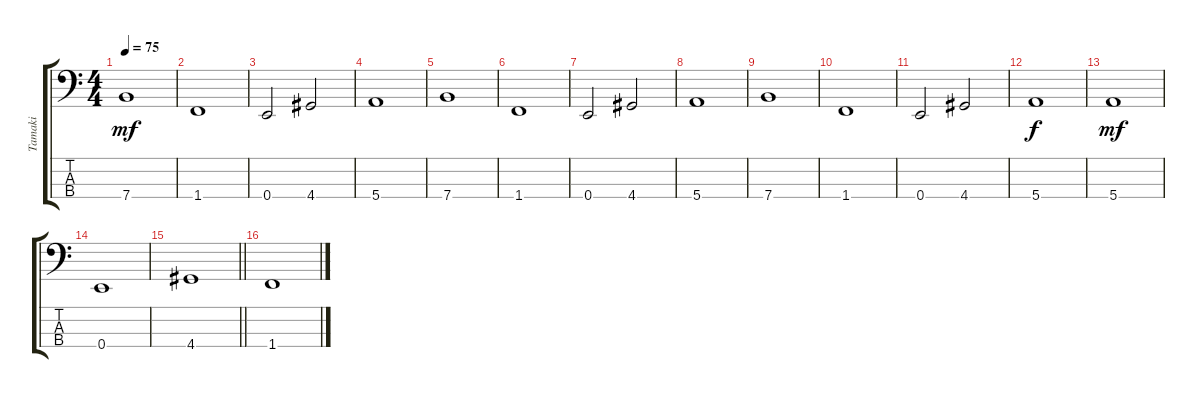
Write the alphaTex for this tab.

\track ("Tamaki" "Tamaki") {instrument electricbassfinger}
\staff {score tabs}
\tuning (G2 D2 A1 E1) {hide}
\ts (4 4)
\tempo 75
\clef f4
\ks c
7.4.1{dy mf} |
1.4.1 |
0.4.2 4.4.2 |
5.4.1 |
7.4.1 |
1.4.1 |
0.4.2 4.4.2 |
5.4.1 |
7.4.1 |
1.4.1 |
0.4.2 4.4.2 |
5.4.1{dy f} |
5.4.1{dy mf} |
0.4.1 |
\barLineRight lightlight
4.4.1 |
\section ("" "")
1.4.1
